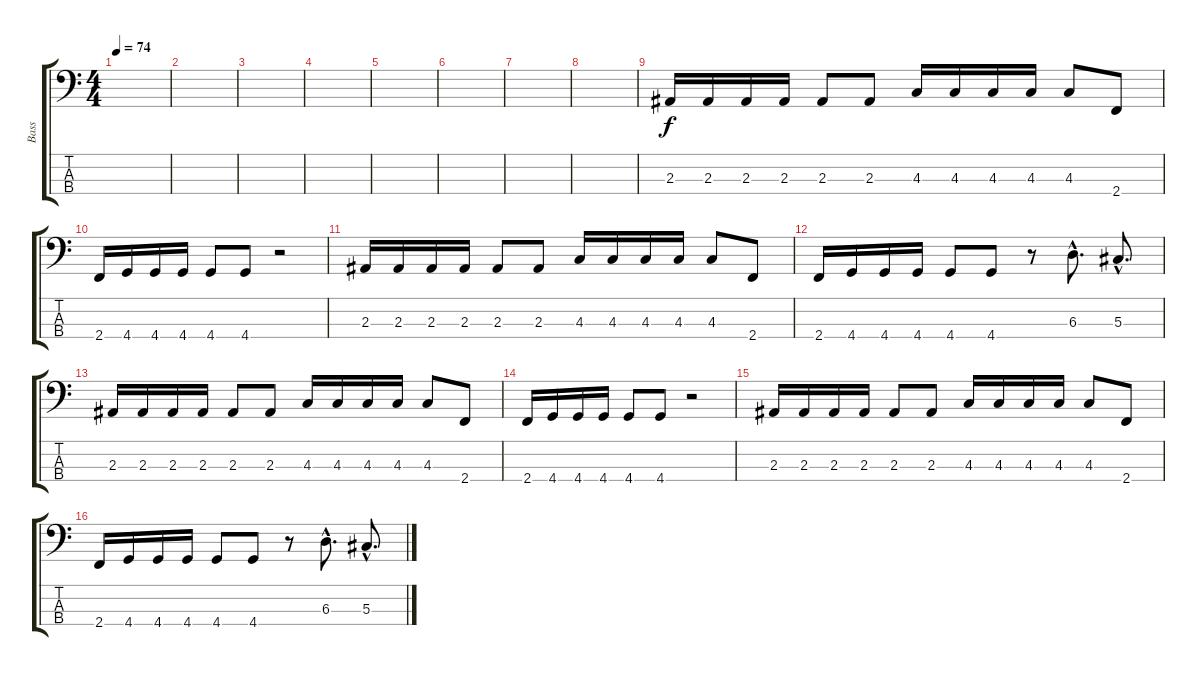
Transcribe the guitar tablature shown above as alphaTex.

\track ("Bass" "Bass") {instrument acousticguitarnylon}
\staff {score tabs}
\tuning (Gb2 Db2 Ab1 Eb1) {hide}
\ts (4 4)
\tempo 74
\clef f4
\ks c
|
|
|
|
|
|
|
|
2.3.16 2.3.16 2.3.16 2.3.16 2.3.8 2.3.8 4.3.16 4.3.16 4.3.16 4.3.16 4.3.8 2.4.8 |
2.4.16 4.4.16 4.4.16 4.4.16 4.4.8 4.4.8 r.2 |
2.3.16 2.3.16 2.3.16 2.3.16 2.3.8 2.3.8 4.3.16 4.3.16 4.3.16 4.3.16 4.3.8 2.4.8 |
2.4.16 4.4.16 4.4.16 4.4.16 4.4.8 4.4.8 r.8 6.3{hac}.8{d} 5.3{hac}.8{d} |
2.3.16 2.3.16 2.3.16 2.3.16 2.3.8 2.3.8 4.3.16 4.3.16 4.3.16 4.3.16 4.3.8 2.4.8 |
2.4.16 4.4.16 4.4.16 4.4.16 4.4.8 4.4.8 r.2 |
2.3.16 2.3.16 2.3.16 2.3.16 2.3.8 2.3.8 4.3.16 4.3.16 4.3.16 4.3.16 4.3.8 2.4.8 |
2.4.16 4.4.16 4.4.16 4.4.16 4.4.8 4.4.8 r.8 6.3{hac}.8{d} 5.3{hac}.8{d}
